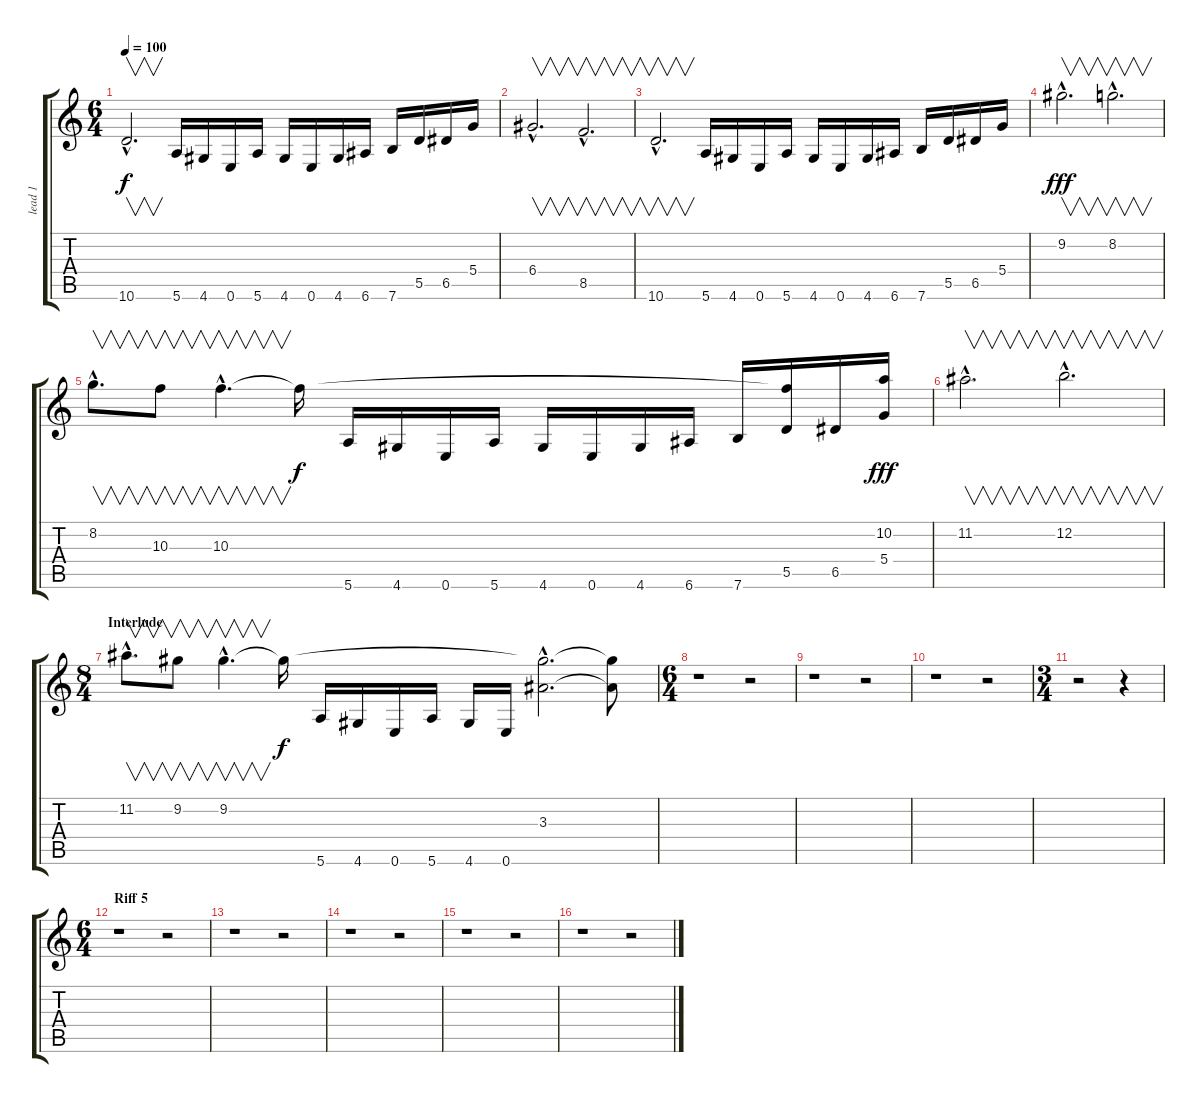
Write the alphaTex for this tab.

\track ("lead 1" "lead 1") {instrument distortionguitar}
\staff {score tabs}
\tuning (E4 B3 G3 D3 A2 E2) {hide}
\ts (6 4)
\tempo 100
\clef g2
\ks c
10.6{hac}.2{v d dy f} 5.6.16 4.6.16 0.6.16 5.6.16 4.6.16 0.6.16 4.6.16 6.6.16 7.6.16 5.5.16 6.5.16 5.4.16 |
6.4{hac}.2{v d volume 14 instrument distortionguitar} 8.5{hac}.2{v d} |
10.6{hac}.2{v d} 5.6.16 4.6.16 0.6.16 5.6.16 4.6.16 0.6.16 4.6.16 6.6.16 7.6.16 5.5.16 6.5.16 5.4.16 |
9.2{hac}.2{v d dy fff volume 16 instrument distortionguitar} 8.2{hac}.2{v d} |
8.2{hac}.8{v d} 10.3.8{v} 10.3{hac}.4{v d} 10.3{t}.16{dy f} 5.6.16 4.6.16 0.6.16 5.6.16 4.6.16 0.6.16 4.6.16 6.6.16 7.6.16 (10.3{t} 5.5).16 6.5.16 (10.2 5.4).16{dy fff} |
11.2{hac}.2{v d volume 14 instrument distortionguitar} 12.2{hac}.2{v d} |
\ts (8 4)
\section ("" "Interlude")
11.2{hac}.8{v d} 9.2.8{v} 9.2{hac}.4{v d} 9.2{t}.16{dy f} 5.6.16 4.6.16 0.6.16 5.6.16 4.6.16 0.6.16 (9.2{hac t} 3.3{hac}).2{d} (9.2{t} 3.3{t}).8 |
\ts (6 4)
r.1 r.2 |
r.1 r.2 |
r.1 r.2 |
\ts (3 4)
r.2 r.4 |
\ts (6 4)
\section ("" "Riff 5")
r.1 r.2 |
r.1 r.2 |
r.1 r.2 |
r.1 r.2 |
r.1 r.2
